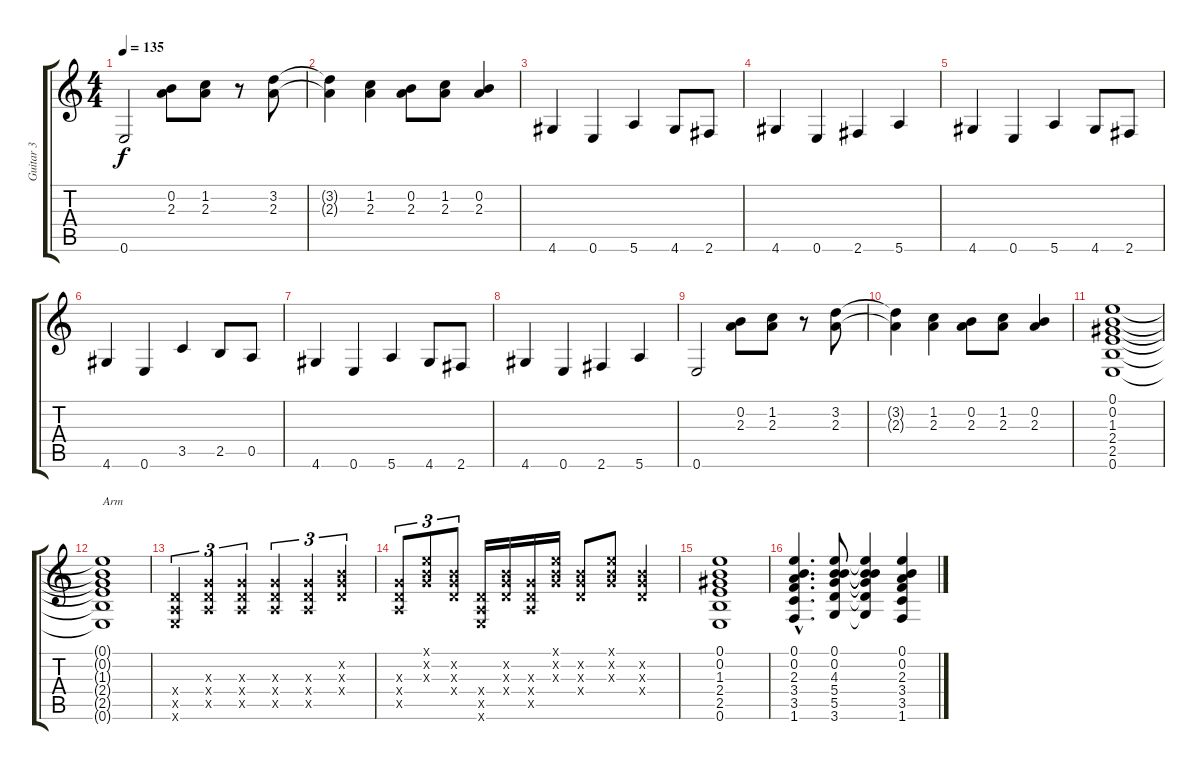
\track ("Guitar 3" "Guitar 3") {instrument distortionguitar}
\staff {score tabs}
\tuning (E4 B3 G3 D3 A2 E2) {hide}
\ts (4 4)
\tempo 135
\clef g2
\ks c
0.6.2{dy f} (0.2 2.3).8 (1.2 2.3).8 r.8 (3.2 2.3).8 |
(3.2{t} 2.3{t}).4 (1.2 2.3).4 (0.2 2.3).8 (1.2 2.3).8 (0.2 2.3).4 |
4.6.4 0.6.4 5.6.4 4.6.8 2.6.8 |
4.6.4 0.6.4 2.6.4 5.6.4 |
4.6.4 0.6.4 5.6.4 4.6.8 2.6.8 |
4.6.4 0.6.4 3.5.4 2.5.8 0.5.8 |
4.6.4 0.6.4 5.6.4 4.6.8 2.6.8 |
4.6.4 0.6.4 2.6.4 5.6.4 |
0.6.2 (0.2 2.3).8 (1.2 2.3).8 r.8 (3.2 2.3).8 |
(3.2{t} 2.3{t}).4 (1.2 2.3).4 (0.2 2.3).8 (1.2 2.3).8 (0.2 2.3).4 |
(0.1 0.2 1.3 2.4 2.5 0.6).1 |
(0.1{t} 0.2{t} 1.3{t} 2.4{t} 2.5{t} 0.6{t}).1{txt "Arm"} |
(0.4{x} 0.5{x} 0.6{x}).4{tu (3 2)} (0.3{x} 0.4{x} 0.5{x}).4{tu (3 2)} (0.3{x} 0.4{x} 0.5{x}).4{tu (3 2)} (0.3{x} 0.4{x} 0.5{x}).4{tu (3 2)} (0.3{x} 0.4{x} 0.5{x}).4{tu (3 2)} (0.2{x} 0.3{x} 0.4{x}).4{tu (3 2)} |
(0.3{x} 0.4{x} 0.5{x}).8{tu (3 2)} (0.1{x} 0.2{x} 0.3{x}).8{tu (3 2)} (0.2{x} 0.3{x} 0.4{x}).8{tu (3 2)} (0.4{x} 0.5{x} 0.6{x}).16 (0.2{x} 0.3{x} 0.4{x}).16 (0.3{x} 0.4{x} 0.5{x}).16 (0.1{x} 0.2{x} 0.3{x}).16 (0.2{x} 0.3{x} 0.4{x}).8 (0.1{x} 0.2{x} 0.3{x}).8 (0.2{x} 0.3{x} 0.4{x}).4 |
(0.1 0.2 1.3 2.4 2.5 0.6).1 |
(0.1{hac} 0.2{hac} 2.3{hac} 3.4{hac} 3.5{hac} 1.6{hac}).4{d} (0.1 0.2 4.3 5.4 5.5 3.6).8 (0.1{t} 0.2{t} 4.3{t} 5.4{t} 5.5{t} 3.6{t}).4 (0.1 0.2 2.3 3.4 3.5 1.6).4
